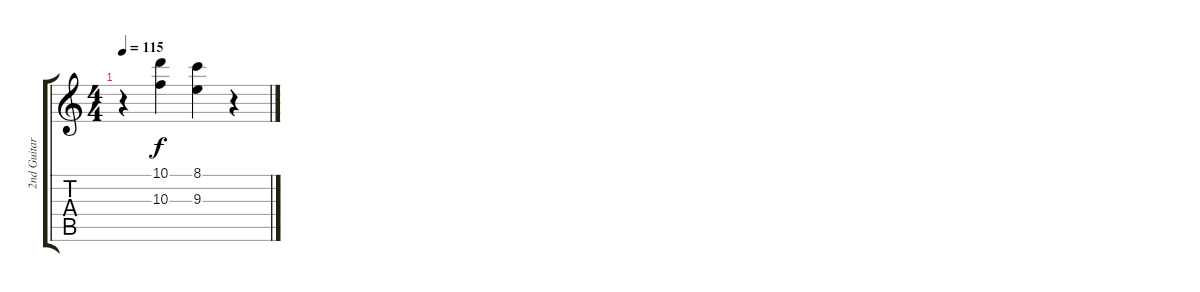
\track ("2nd Guitar" "2nd Guitar") {instrument acousticguitarnylon}
\staff {score tabs}
\tuning (E4 B3 G3 D3 A2 E2) {hide}
\ts (4 4)
\tempo 115
\clef g2
\ks c
r.4{dy f} (10.1 10.3).4 (8.1 9.3).4 r.4
